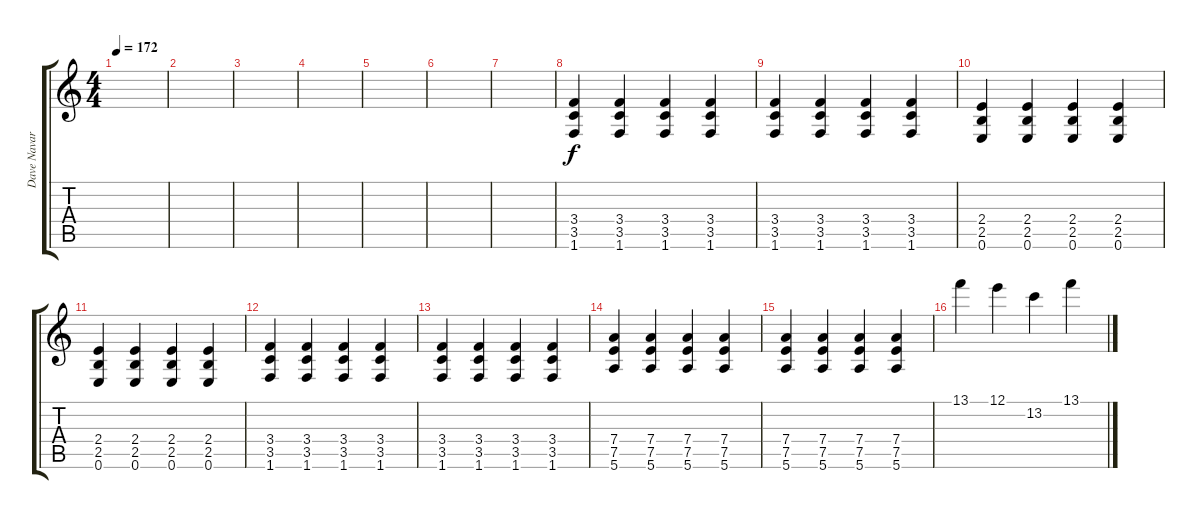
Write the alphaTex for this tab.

\track ("Dave Navarro" "Dave Navar") {instrument distortionguitar}
\staff {score tabs}
\tuning (E4 B3 G3 D3 A2 E2) {hide}
\ts (4 4)
\tempo 172
\clef g2
\ks c
|
|
|
|
|
|
|
(3.4 3.5 1.6).4 (3.4 3.5 1.6).4 (3.4 3.5 1.6).4 (3.4 3.5 1.6).4 |
(3.4 3.5 1.6).4 (3.4 3.5 1.6).4 (3.4 3.5 1.6).4 (3.4 3.5 1.6).4 |
(2.4 2.5 0.6).4 (2.4 2.5 0.6).4 (2.4 2.5 0.6).4 (2.4 2.5 0.6).4 |
(2.4 2.5 0.6).4 (2.4 2.5 0.6).4 (2.4 2.5 0.6).4 (2.4 2.5 0.6).4 |
(3.4 3.5 1.6).4 (3.4 3.5 1.6).4 (3.4 3.5 1.6).4 (3.4 3.5 1.6).4 |
(3.4 3.5 1.6).4 (3.4 3.5 1.6).4 (3.4 3.5 1.6).4 (3.4 3.5 1.6).4 |
(7.4 7.5 5.6).4 (7.4 7.5 5.6).4 (7.4 7.5 5.6).4 (7.4 7.5 5.6).4 |
(7.4 7.5 5.6).4 (7.4 7.5 5.6).4 (7.4 7.5 5.6).4 (7.4 7.5 5.6).4 |
13.1.4 12.1.4 13.2.4 13.1.4
